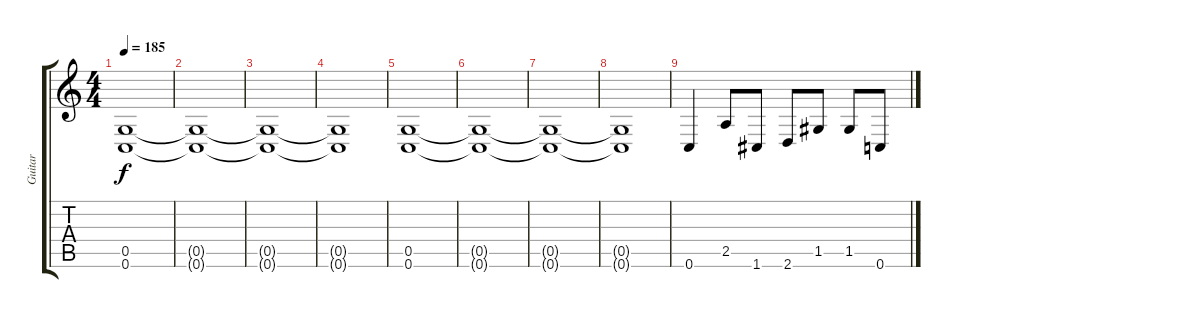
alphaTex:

\track ("Guitar " "Guitar ") {instrument distortionguitar}
\staff {score tabs}
\tuning (D4 A3 F3 C3 G2 C2) {hide}
\ts (4 4)
\tempo 185
\clef g2
\ks c
(0.5 0.6).1{dy f} |
(0.5{t} 0.6{t}).1 |
(0.5{t} 0.6{t}).1 |
(0.5{t} 0.6{t}).1 |
(0.5 0.6).1 |
(0.5{t} 0.6{t}).1 |
(0.5{t} 0.6{t}).1 |
(0.5{t} 0.6{t}).1 |
0.6.4 2.5.8 1.6.8 2.6.8 1.5.8 1.5.8 0.6.8
